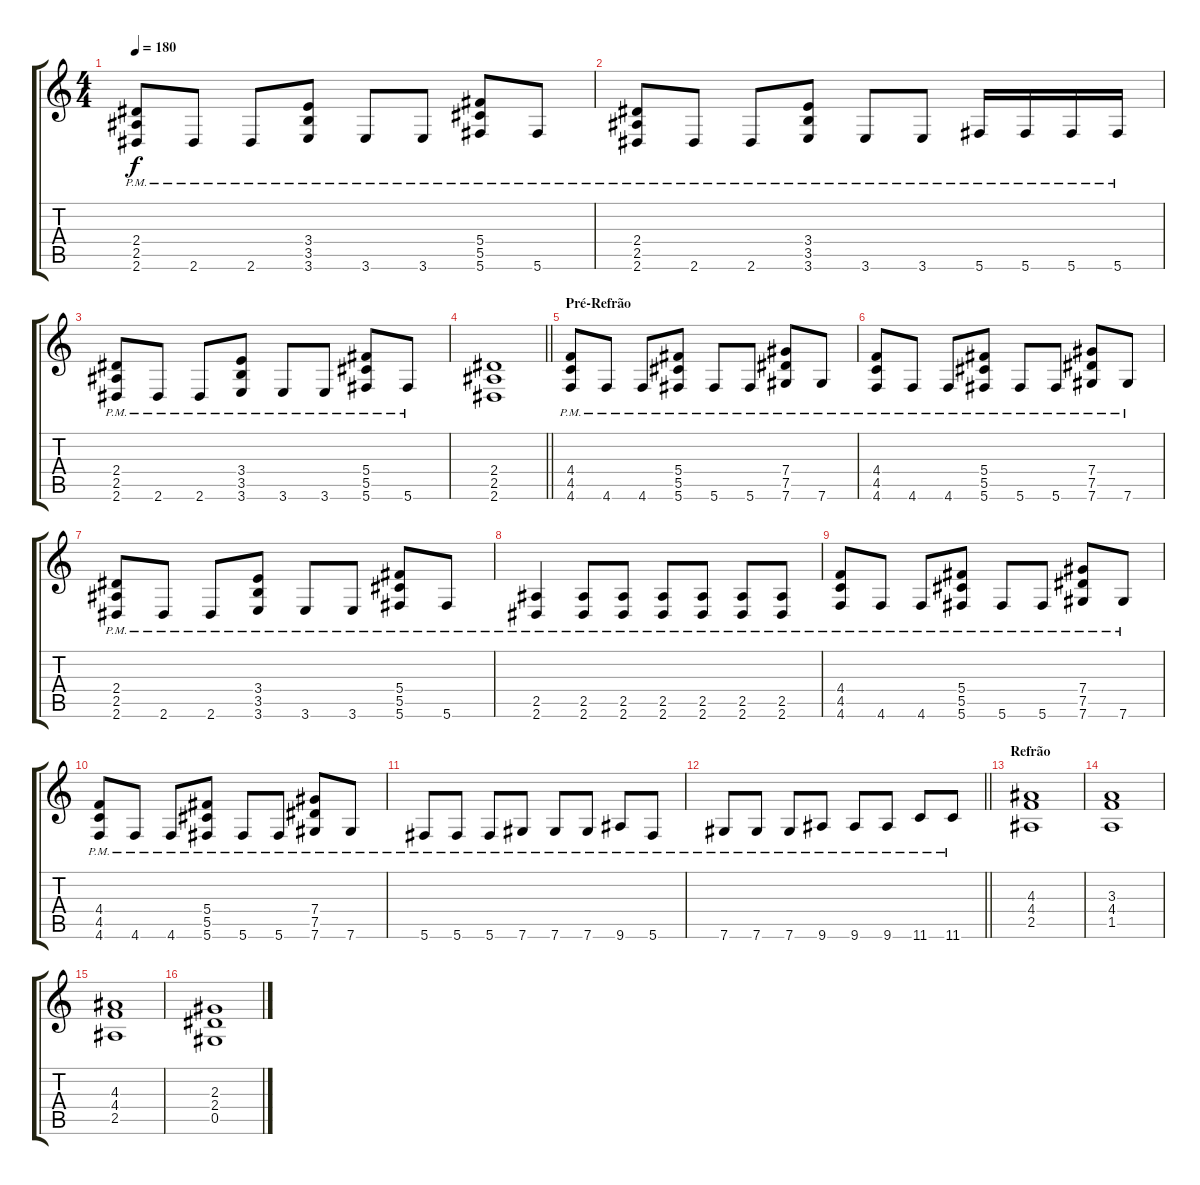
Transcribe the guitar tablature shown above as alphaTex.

\track "" {instrument overdrivenguitar}
\staff {score tabs}
\tuning (Eb4 Bb3 Gb3 Db3 Ab2 Db2) {hide}
\ts (4 4)
\tempo 180
\clef g2
\ks c
(2.4{pm} 2.5{pm} 2.6{pm}).8{dy f} 2.6{pm}.8 2.6{pm}.8 (3.4{pm} 3.5{pm} 3.6{pm}).8 3.6{pm}.8 3.6{pm}.8 (5.4{pm} 5.5{pm} 5.6{pm}).8 5.6{pm}.8 |
(2.4{pm} 2.5{pm} 2.6{pm}).8 2.6{pm}.8 2.6{pm}.8 (3.4{pm} 3.5{pm} 3.6{pm}).8 3.6{pm}.8 3.6{pm}.8 5.6{pm}.16 5.6{pm}.16 5.6{pm}.16 5.6{pm}.16 |
(2.4{pm} 2.5{pm} 2.6{pm}).8 2.6{pm}.8 2.6{pm}.8 (3.4{pm} 3.5{pm} 3.6{pm}).8 3.6{pm}.8 3.6{pm}.8 (5.4{pm} 5.5{pm} 5.6{pm}).8 5.6{pm}.8 |
\barLineRight lightlight
(2.4 2.5 2.6).1 |
\section ("" "Pré-Refrão")
(4.4{pm} 4.5{pm} 4.6{pm}).8 4.6{pm}.8 4.6{pm}.8 (5.4{pm} 5.5{pm} 5.6{pm}).8 5.6{pm}.8 5.6{pm}.8 (7.4{pm} 7.5{pm} 7.6{pm}).8 7.6{pm}.8 |
(4.4{pm} 4.5{pm} 4.6{pm}).8 4.6{pm}.8 4.6{pm}.8 (5.4{pm} 5.5{pm} 5.6{pm}).8 5.6{pm}.8 5.6{pm}.8 (7.4{pm} 7.5{pm} 7.6{pm}).8 7.6{pm}.8 |
(2.4{pm} 2.5{pm} 2.6{pm}).8 2.6{pm}.8 2.6{pm}.8 (3.4{pm} 3.5{pm} 3.6{pm}).8 3.6{pm}.8 3.6{pm}.8 (5.4{pm} 5.5{pm} 5.6{pm}).8 5.6{pm}.8 |
(2.5{pm} 2.6{pm}).4 (2.5{pm} 2.6{pm}).8 (2.5{pm} 2.6{pm}).8 (2.5{pm} 2.6{pm}).8 (2.5{pm} 2.6{pm}).8 (2.5{pm} 2.6{pm}).8 (2.5{pm} 2.6{pm}).8 |
(4.4{pm} 4.5{pm} 4.6{pm}).8 4.6{pm}.8 4.6{pm}.8 (5.4{pm} 5.5{pm} 5.6{pm}).8 5.6{pm}.8 5.6{pm}.8 (7.4{pm} 7.5{pm} 7.6{pm}).8 7.6{pm}.8 |
(4.4{pm} 4.5{pm} 4.6{pm}).8 4.6{pm}.8 4.6{pm}.8 (5.4{pm} 5.5{pm} 5.6{pm}).8 5.6{pm}.8 5.6{pm}.8 (7.4{pm} 7.5{pm} 7.6{pm}).8 7.6{pm}.8 |
5.6{pm}.8 5.6{pm}.8 5.6{pm}.8 7.6{pm}.8 7.6{pm}.8 7.6{pm}.8 9.6{pm}.8 5.6{pm}.8 |
\barLineRight lightlight
7.6{pm}.8 7.6{pm}.8 7.6{pm}.8 9.6{pm}.8 9.6{pm}.8 9.6{pm}.8 11.6{pm}.8 11.6{pm}.8 |
\section ("" "Refrão")
(4.3 4.4 2.5).1 |
(3.3 4.4 1.5).1 |
(4.3 4.4 2.5).1 |
(2.3 2.4 0.5).1
